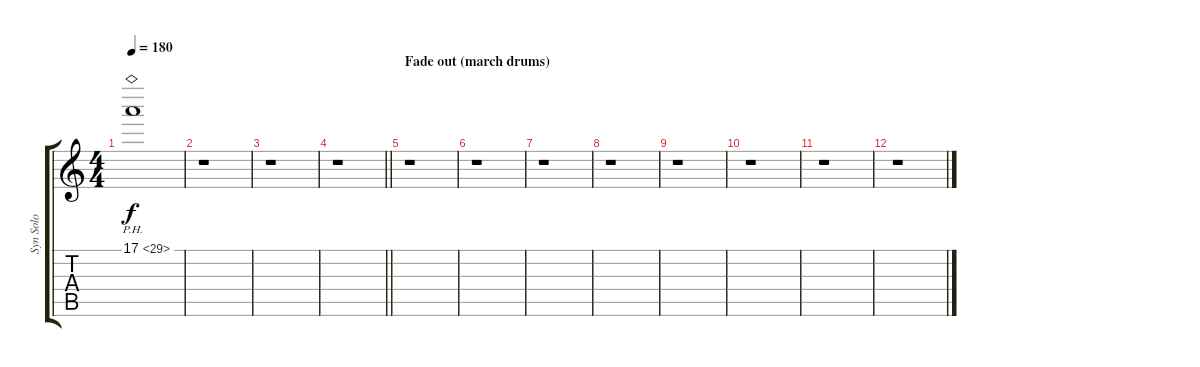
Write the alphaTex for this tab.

\track ("Syn Solo" "Syn Solo") {instrument overdrivenguitar}
\staff {score tabs}
\tuning (E4 B3 G3 D3 A2 D2) {hide}
\ts (4 4)
\tempo 180
\clef g2
\ks c
17.1{ph 12}.1{dy f} |
r.1 |
r.1 |
\barLineRight lightlight
r.1 |
\section ("" "Fade out (march drums)")
r.1 |
r.1 |
r.1 |
r.1 |
r.1 |
r.1 |
r.1 |
r.1
